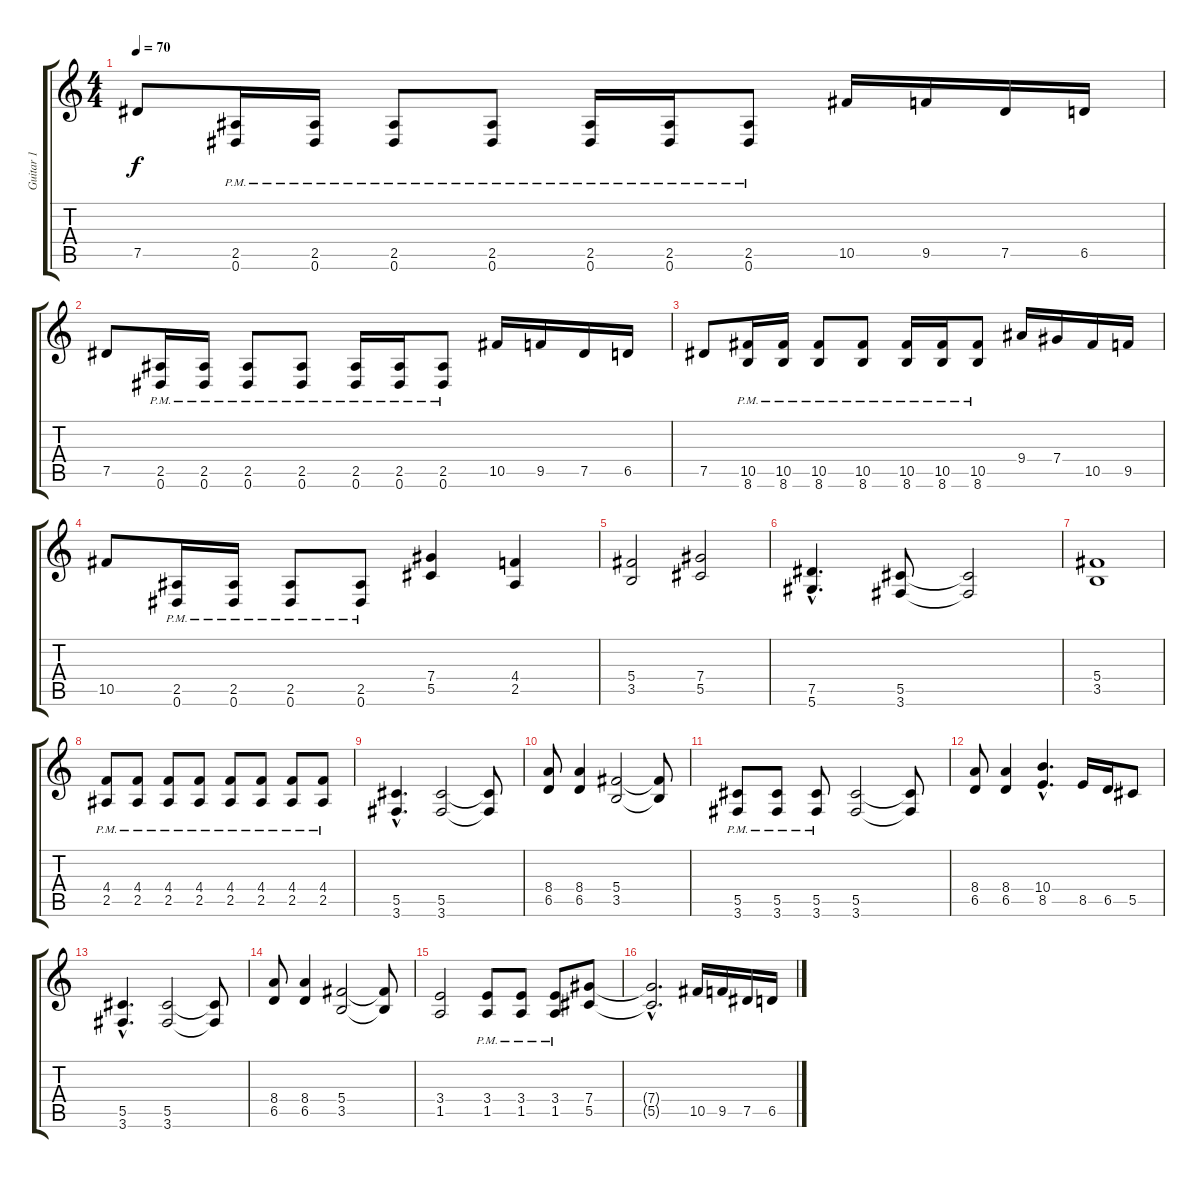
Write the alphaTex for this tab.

\track ("Guitar 1" "Guitar 1") {instrument distortionguitar}
\staff {score tabs}
\tuning (Eb4 Bb3 Gb3 Db3 Ab2 Eb2) {hide}
\ts (4 4)
\tempo 70
\clef g2
\ks c
7.5.8{dy f} (2.5{pm} 0.6{pm}).16 (2.5{pm} 0.6{pm}).16 (2.5{pm} 0.6{pm}).8 (2.5{pm} 0.6{pm}).8 (2.5{pm} 0.6{pm}).16 (2.5{pm} 0.6{pm}).16 (2.5{pm} 0.6{pm}).8 10.5.16 9.5.16 7.5.16 6.5.16 |
7.5.8 (2.5{pm} 0.6{pm}).16 (2.5{pm} 0.6{pm}).16 (2.5{pm} 0.6{pm}).8 (2.5{pm} 0.6{pm}).8 (2.5{pm} 0.6{pm}).16 (2.5{pm} 0.6{pm}).16 (2.5{pm} 0.6{pm}).8 10.5.16 9.5.16 7.5.16 6.5.16 |
7.5.8 (10.5{pm} 8.6{pm}).16 (10.5{pm} 8.6{pm}).16 (10.5{pm} 8.6{pm}).8 (10.5{pm} 8.6{pm}).8 (10.5{pm} 8.6{pm}).16 (10.5{pm} 8.6{pm}).16 (10.5{pm} 8.6{pm}).8 9.4.16 7.4.16 10.5.16 9.5.16 |
10.5.8 (2.5{pm} 0.6{pm}).16 (2.5{pm} 0.6{pm}).16 (2.5{pm} 0.6{pm}).8 (2.5{pm} 0.6{pm}).8 (7.4 5.5).4 (4.4 2.5).4 |
(5.4 3.5).2 (7.4 5.5).2 |
(7.5{hac} 5.6{hac}).4{d} (5.5 3.6).8 (5.5{t} 3.6{t}).2 |
(5.4 3.5).1 |
(4.4{pm} 2.5{pm}).8 (4.4{pm} 2.5{pm}).8 (4.4{pm} 2.5{pm}).8 (4.4{pm} 2.5{pm}).8 (4.4{pm} 2.5{pm}).8 (4.4{pm} 2.5{pm}).8 (4.4{pm} 2.5{pm}).8 (4.4{pm} 2.5{pm}).8 |
(5.5{hac} 3.6{hac}).4{d} (5.5 3.6).2 (5.5{t} 3.6{t}).8 |
(8.4 6.5).8 (8.4 6.5).4 (5.4 3.5).2 (5.4{t} 3.5{t}).8 |
(5.5{pm} 3.6{pm}).8 (5.5{pm} 3.6{pm}).8 (5.5{pm} 3.6{pm}).8 (5.5 3.6).2 (5.5{t} 3.6{t}).8 |
(8.4 6.5).8 (8.4 6.5).4 (10.4{hac} 8.5{hac}).4{d} 8.5.16 6.5.16 5.5.8 |
(5.5{hac} 3.6{hac}).4{d} (5.5 3.6).2 (5.5{t} 3.6{t}).8 |
(8.4 6.5).8 (8.4 6.5).4 (5.4 3.5).2 (5.4{t} 3.5{t}).8 |
(3.4 1.5).2 (3.4{pm} 1.5{pm}).8 (3.4{pm} 1.5{pm}).8 (3.4{pm} 1.5{pm}).8 (7.4 5.5).8 |
(7.4{hac t} 5.5{hac t}).2{d} 10.5.16 9.5.16 7.5.16 6.5.16
